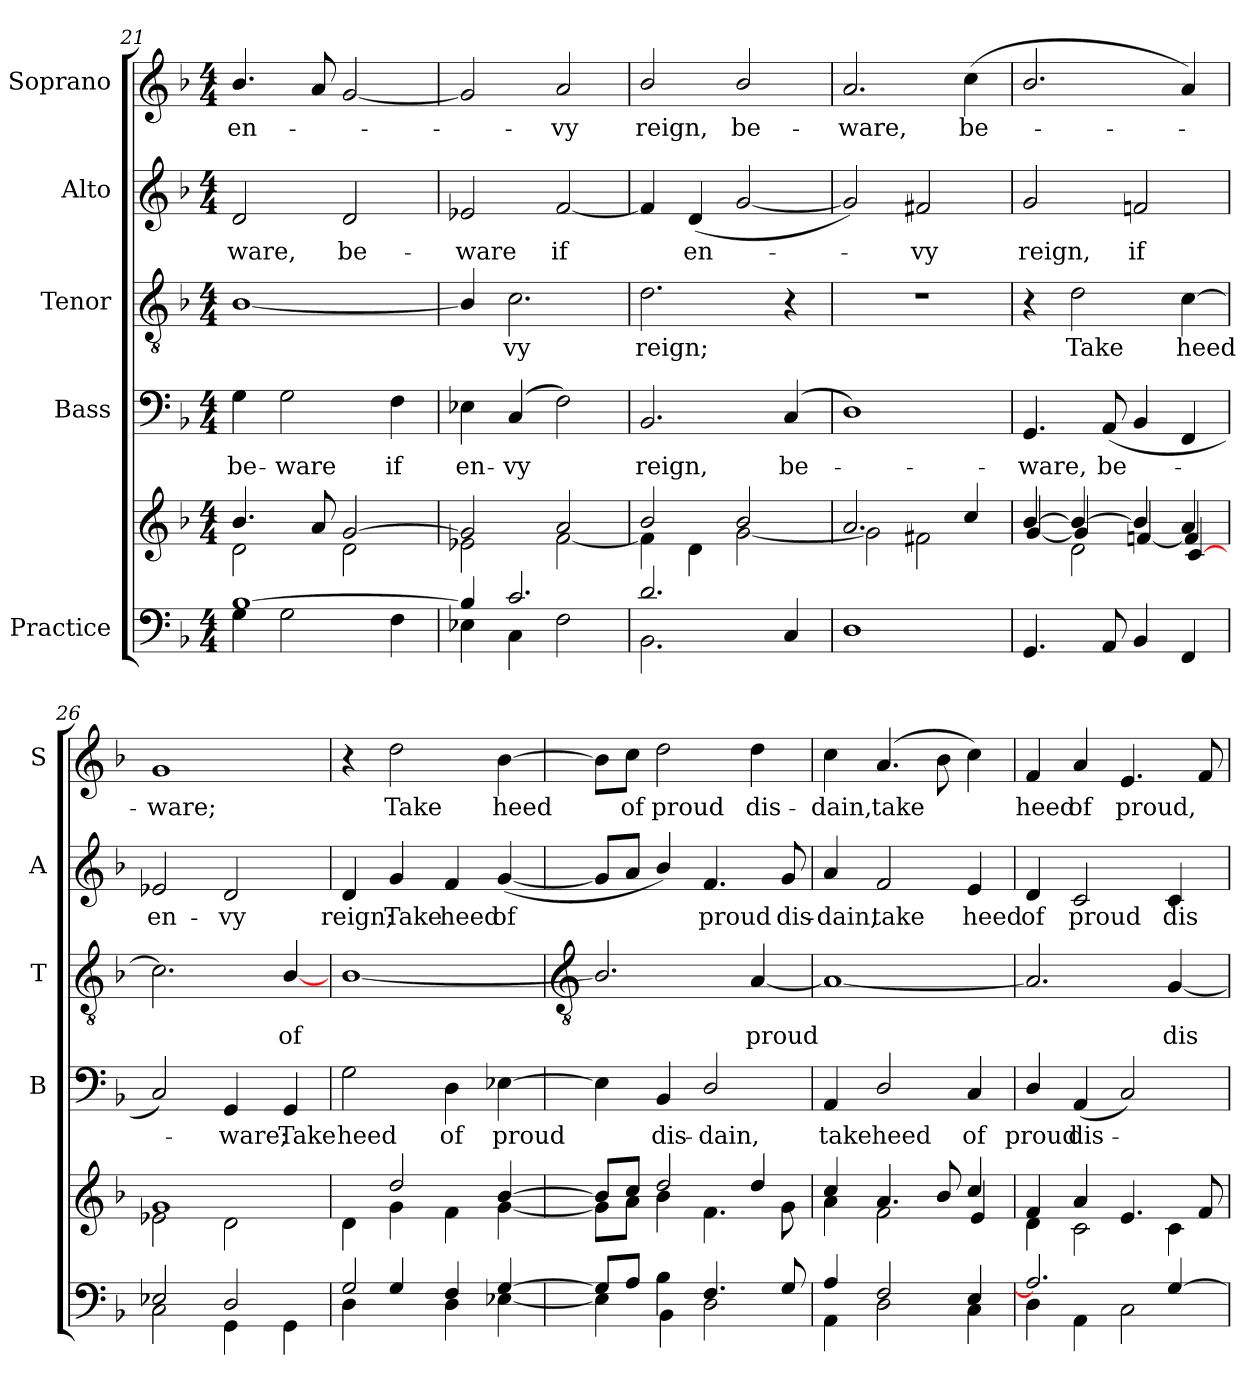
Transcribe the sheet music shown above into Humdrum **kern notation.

**kern	**kern	**kern	**text	**kern	**text	**kern	**text	**kern	**text
*part5	*part5	*part4	*part4	*part3	*part3	*part2	*part2	*part1	*part1
*staff6	*staff5	*staff4	*staff4	*staff3	*staff3	*staff2	*staff2	*staff1	*staff1
*I"Practice	*	*I"Bass	*	*I"Tenor	*	*I"Alto	*	*I"Soprano	*
*	*	*I'B	*	*I'T	*	*I'A	*	*I'S	*
!!LO:LB:g=z
*clefF4	*clefG2	*clefF4	*	*clefGv2	*	*clefG2	*	*clefG2	*
*k[b-]	*k[b-]	*k[b-]	*	*k[b-]	*	*k[b-]	*	*k[b-]	*
*F:	*F:	*F:	*	*F:	*	*F:	*	*F:	*
*M4/4	*M4/4	*M4/4	*	*M4/4	*	*M4/4	*	*M4/4	*
=21	=21	=21	=21	=21	=21	=21	=21	=21	=21
*^	*^	*	*	*	*	*	*	*	*
!	!	!	!	!	!LO:LY:b	!	!	!	!LO:LY:b	!	!LO:LY:b
[1B-/	4G	4.b-/	2d\	4G	be-	[1B-/	.	2d	-ware,	4.b-/	en-
!	!	!	!	!	!LO:LY:b	!	!	!	!	!	!
.	2G	.	.	2G	-ware	.	.	.	.	.	.
.	.	8a	.	.	.	.	.	.	.	8a	.
!	!	!	!	!	!	!	!	!	!LO:LY:b	!	!
.	.	[2g	2d\	.	.	.	.	2d	be-	[2g	.
!	!	!	!	!	!LO:LY:b	!	!	!	!	!	!
.	4F	.	.	4F	if	.	.	.	.	.	.
=22	=22	=22	=22	=22	=22	=22	=22	=22	=22	=22	=22
!	!	!	!	!	!LO:LY:b	!	!	!	!LO:LY:b	!	!
4B-/]	4E-X	2g]	2e-X\	4E-X	en-	4B-/]	.	2e-X	-ware	2g]	.
!	!	!	!	!	!LO:LY:b	!	!LO:LY:b	!	!	!	!
2.c/	4C\	.	.	(4C/	-vy	2.c	vy	.	.	.	.
!	!	!	!	!	!	!	!	!	!LO:LY:b	!	!LO:LY:b
.	2F	2a	[2f\	2F)	.	.	.	[2f	if	2a	vy
=23	=23	=23	=23	=23	=23	=23	=23	=23	=23	=23	=23
!	!	!	!	!	!LO:LY:b	!	!LO:LY:b	!	!	!	!LO:LY:b
2.d/	2.BB-\	2b-/	4f\]	2.BB-	reign,	2.d	reign;	4f]	.	2b-/	reign,
!	!	!	!	!	!	!	!	!	!LO:LY:b	!	!
.	.	.	4d\	.	.	.	.	(<4d	en-	.	.
!	!	!	!	!	!	!	!	!	!	!	!LO:LY:b
.	.	2b-/	[2g\	.	.	.	.	[2g	.	2b-/	be-
!	!	!	!	!	!LO:LY:b	!	!	!	!	!	!
4ryy	4C	.	.	(<4C	be-	4r	.	.	.	.	.
=24	=24	=24	=24	=24	=24	=24	=24	=24	=24	=24	=24
!	!	!	!	!	!	!	!	!	!	!	!LO:LY:b
1ryy	1D	2.a	2g\]	1D)	.	1r	.	2g])	.	2.a	-ware,
!	!	!	!	!	!	!	!	!	!LO:LY:b	!	!
.	.	.	2f#X\	.	.	.	.	2f#X	vy	.	.
!	!	!	!	!	!	!	!	!	!	!	!LO:LY:b
.	.	4cc/	.	.	.	.	.	.	.	(<4cc	be-
=25	=25	=25	=25	=25	=25	=25	=25	=25	=25	=25	=25
*	*	*	*^	*	*	*	*	*	*	*	*
!	!	!	!	!	!	!LO:LY:b	!	!	!	!LO:LY:b	!	!
4ryy	4.GG	[4b-/	[4g/	4ryy	4.GG	ware,	4r	.	2g	reign,	2.b-/	.
!	!	!	!	!	!	!	!	!LO:LY:b	!	!	!	!
2.ryy	.	4b-/_	4g/]	2d\	.	.	2d	Take	.	.	.	.
!	!	!	!	!	!	!LO:LY:b	!	!	!	!	!	!
.	8AA	.	.	.	(<8AA	be-	.	.	.	.	.	.
!	!	!	!	!	!	!	!	!	!	!LO:LY:b	!	!
.	4BB-	4b-/]	[4fn/	.	4BB-	.	.	.	2fn	if	.	.
!	!	!	!	!	!	!	!	!LO:LY:b	!	!	!	!
.	4FF	4a	4f/]	[4c	4FF	.	[4c	heed	.	.	4a)	.
=26	=26	=26	=26	=26	=26	=26	=26	=26	=26	=26	=26	=26
!	!	!	!	!	!	!	!	!	!	!LO:LY:b	!	!LO:LY:b
*	*	*	*v	*v	*	*	*	*	*	*	*	*
2E-X/	2C	1g	2e-X\	2C)	.	2.c]	.	2e-X	en-	1g	ware;
!	!	!	!	!	!LO:LY:b	!	!	!	!LO:LY:b	!	!
2D/	4GG\	.	2d\	4GG	ware;	.	.	2d	-vy	.	.
!	!	!	!	!	!LO:LY:b	!	!LO:LY:b	!	!	!	!
.	4GG\	.	.	4GG	Take	[4B-/	of	.	.	.	.
=27	=27	=27	=27	=27	=27	=27	=27	=27	=27	=27	=27
!	!	!	!	!	!LO:LY:b	!	!	!	!LO:LY:b	!	!
4D\	2G/	4ryy	4d\	2G	heed	[1B-/	.	4d	reign;	4r	.
!	!	!	!	!	!	!	!	!	!LO:LY:b	!	!LO:LY:b
4G	.	2dd/	4g\	.	.	.	.	4g	Take	2dd	Take
!	!	!	!	!	!LO:LY:b	!	!	!	!LO:LY:b	!	!
4F	4D	.	4f\	4D	of	.	.	4f	heed	.	.
!	!	!	!	!	!LO:LY:b	!	!	!	!LO:LY:b	!	!LO:LY:b
[4G	[4E-X	[4b-/	[4g\	[4E-X	proud	.	.	(<[4g	of	[4b-	heed
!!LO:LB:g=z
=28	=28	=28	=28	=28	=28	=28	=28	=28	=28	=28	=28
*	*	*	*	*	*	*clefGv2	*	*	*	*	*
8G/L]	4E-]	8b-/L]	8gL]	4E-]	.	2.B-/]	.	8gL]	.	8b-\L]	.
!	!	!	!	!	!	!	!	!	!	!	!LO:LY:b
8A/J	.	8cc/J	8aJ	.	.	.	.	8aJ	.	8cc\J	of
!	!	!	!	!	!LO:LY:b	!	!	!	!	!	!LO:LY:b
4B-\	4BB-\	2dd/	4b-\	4BB-	dis-	.	.	4b-/)	.	2dd	proud
!	!	!	!	!	!LO:LY:b	!	!	!	!LO:LY:b	!	!
4.F/	2D\	.	4.f\	2D/	-dain,	.	.	4.f	proud	.	.
!	!	!	!	!	!	!	!LO:LY:b	!	!	!	!LO:LY:b
.	.	4dd/	.	.	.	[4A	proud	.	.	4dd	dis-
!	!	!	!	!	!	!	!	!	!LO:LY:b	!	!
8G/	.	.	8g\	.	.	.	.	8g	dis-	.	.
=29	=29	=29	=29	=29	=29	=29	=29	=29	=29	=29	=29
!	!	!	!	!	!LO:LY:b	!	!	!	!LO:LY:b	!	!LO:LY:b
4A	4AA\	4cc/	4a\	4AA	take	1A_	.	4a	-dain,	4cc	-dain,
!	!	!	!	!	!LO:LY:b	!	!	!	!LO:LY:b	!	!LO:LY:b
2F	2D\	4.a	2f\	2D/	heed	.	.	2f	take	(>4.a	take
.	.	8b-/	.	.	.	.	.	.	.	8b-	.
!	!	!	!	!	!LO:LY:b	!	!	!	!LO:LY:b	!	!
4E	4C\	4cc/	4e/	4C	of	.	.	4e	heed	4cc)	.
=30	=30	=30	=30	=30	=30	=30	=30	=30	=30	=30	=30
!	!	!	!	!	!LO:LY:b	!	!	!	!LO:LY:b	!	!LO:LY:b
2.A/]	4D\	4f	4d\	4D/	proud	2.A]	.	4d	of	4f	heed
!	!	!	!	!	!LO:LY:b	!	!	!	!LO:LY:b	!	!LO:LY:b
.	4AA\	4a/	2c\	(<4AA	dis-	.	.	2c	proud	4a	of
!	!	!	!	!	!	!	!	!	!	!	!LO:LY:b
.	2C\	4.e	.	2C)	.	.	.	.	.	4.e	proud,
!	!	!	!	!	!	!	!LO:LY:b	!	!LO:LY:b	!	!
[4G/	.	.	4c\	.	.	[4G	dis-	4c	dis-	.	.
.	.	8f	.	.	.	.	.	.	.	8f	.
*v	*v	*	*	*	*	*	*	*	*	*	*
*	*v	*v	*	*	*	*	*	*	*	*
=	=	=	=	=	=	=	=	=	=
*-	*-	*-	*-	*-	*-	*-	*-	*-	*-
